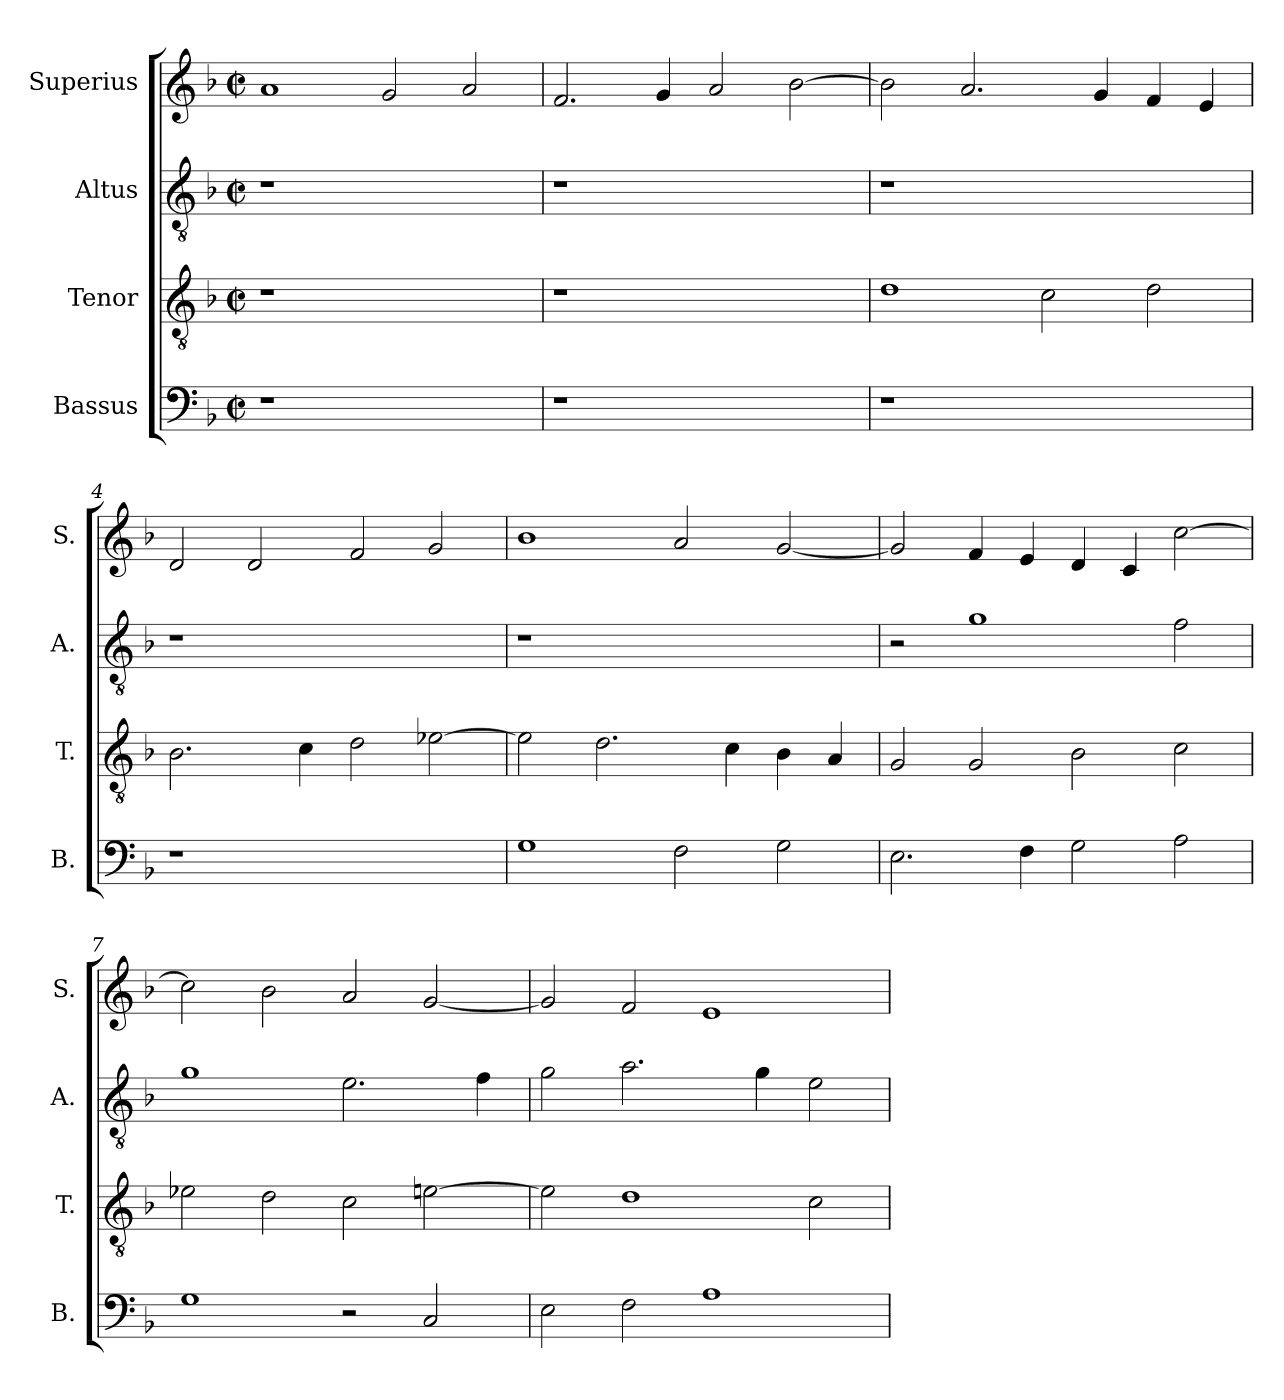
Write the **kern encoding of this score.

**kern	**kern	**kern	**kern
*part4	*part3	*part2	*part1
*staff4	*staff3	*staff2	*staff1
*I"Bassus	*I"Tenor	*I"Altus	*I"Superius
*I'B.	*I'T.	*I'A.	*I'S.
!!LO:PB:g=z
*clefF4	*clefGv2	*clefGv2	*clefG2
*	*ITrd7c12	*ITrd7c12	*
*k[b-]	*k[b-]	*k[b-]	*k[b-]
*F:	*F:	*F:	*F:
*M2/2	*M2/2	*M2/2	*M2/2
*met(c|)	*met(c|)	*met(c|)	*met(c|)
=1	=1	=1	=1
!LO:N:vis=1	!LO:N:vis=1	!LO:N:vis=1	!
1r	1r	1r	1ai
1ryy	1ryy	1ryy	2gi/
.	.	.	2ai/
=2	=2	=2	=2
!LO:N:vis=1	!LO:N:vis=1	!LO:N:vis=1	!
1r	1r	1r	2.fi/
.	.	.	4gi/
1ryy	1ryy	1ryy	2ai/
.	.	.	[>2b-i\
=3	=3	=3	=3
!LO:N:vis=1	!	!LO:N:vis=1	!
1r	1Di	1r	2b-i\]
.	.	.	2.ai/
1ryy	2Ci\	1ryy	.
.	.	.	4gi/
.	2Di\	.	4fi/
.	.	.	4ei/
=4	=4	=4	=4
!LO:N:vis=1	!	!LO:N:vis=1	!
1r	2.BB-i\	1r	2di/
.	.	.	2di/
.	4Ci\	.	.
1ryy	2Di\	1ryy	2fi/
.	[>2E-Xi\	.	2gi/
!!LO:LB:g=z
=5	=5	=5	=5
!	!	!LO:N:vis=1	!
1Gi	2E-i\]	1r	1b-i
.	2.Di\	.	.
2Fi\	.	1ryy	2ai/
.	4Ci\	.	.
2Gi\	4BB-i\	.	[<2gi/
.	4AAi/	.	.
=6	=6	=6	=6
2.Ei\	2GGi/	2r	2gi/]
.	2GGi/	1Gi	4fi/
4Fi\	.	.	4ei/
2Gi\	2BB-i\	.	4di/
.	.	.	4ci/
2Ai\	2Ci\	2Fi\	[>2cci\
=7	=7	=7	=7
1Gi	2E-Xi\	1Gi	2cci\]
.	2Di\	.	2b-i\
2r	2Ci\	2.Ei\	2ai/
2Ci/	[>2Ei\	.	[<2gi/
.	.	4Fi\	.
=8	=8	=8	=8
2Ei\	2Ei\]	2Gi\	2gi/]
2Fi\	1Di	2.Ai\	2fi/
1Ai	.	.	1ei
.	.	4Gi\	.
.	2Ci\	2Ei\	.
=	=	=	=
*-	*-	*-	*-
